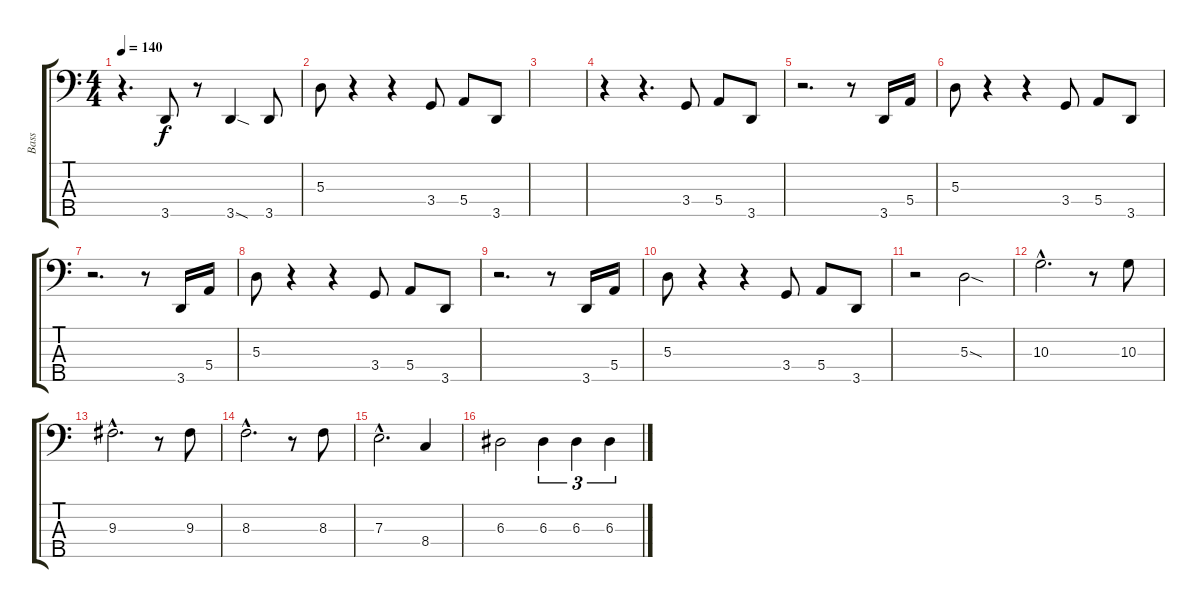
\track ("Bass" "Bass") {instrument electricbassfinger}
\staff {score tabs}
\tuning (G2 D2 A1 E1 B0) {hide}
\ts (4 4)
\tempo 140
\clef f4
\ks c
r.4{d dy f} 3.5.8 r.8 3.5{sod}.4 3.5.8 |
5.3.8 r.4 r.4 3.4.8 5.4.8 3.5.8 |
|
r.4 r.4{d} 3.4.8 5.4.8 3.5.8 |
r.2{d} r.8 3.5.16 5.4.16 |
5.3.8 r.4 r.4 3.4.8 5.4.8 3.5.8 |
r.2{d} r.8 3.5.16 5.4.16 |
5.3.8 r.4 r.4 3.4.8 5.4.8 3.5.8 |
r.2{d} r.8 3.5.16 5.4.16 |
5.3.8 r.4 r.4 3.4.8 5.4.8 3.5.8 |
r.2 5.3{sod}.2 |
10.3{hac}.2{d} r.8 10.3.8 |
9.3{hac}.2{d} r.8 9.3.8 |
8.3{hac}.2{d} r.8 8.3.8 |
7.3{hac}.2{d} 8.4.4 |
6.3.2 6.3.4{tu (3 2)} 6.3.4{tu (3 2)} 6.3.4{tu (3 2)}
